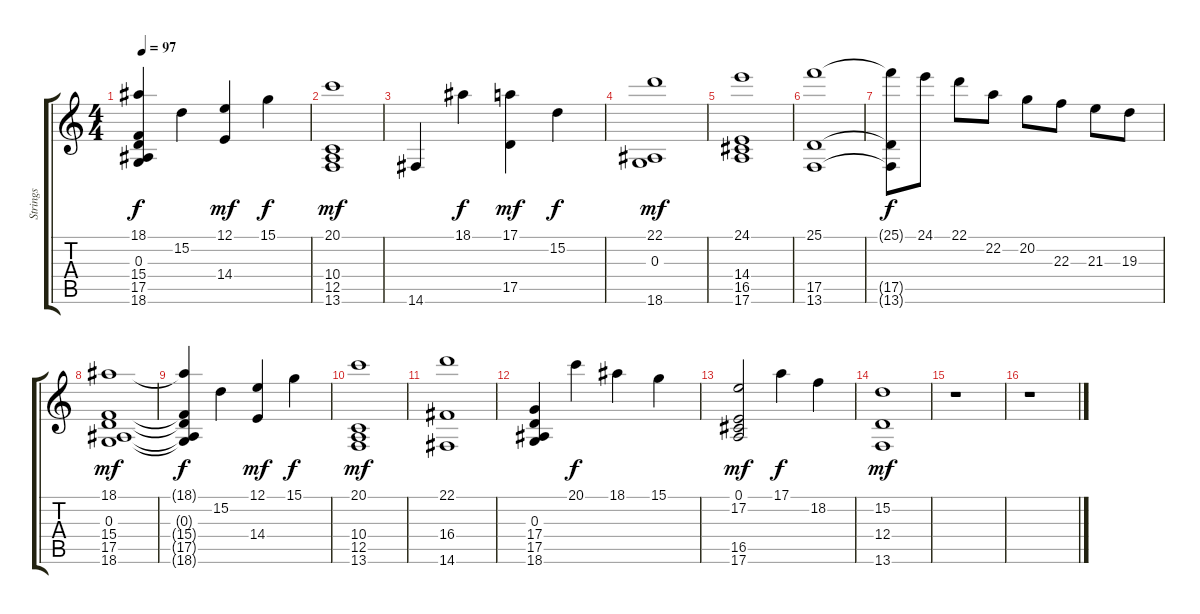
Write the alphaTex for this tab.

\track ("Strings" "Strings") {instrument stringensemble1}
\staff {score tabs}
\tuning (E4 B3 G3 D3 A2 E2) {hide}
\ts (4 4)
\tempo 97
\clef g2
\ks c
(18.1{t} 0.3{t} 15.4{t} 17.5{t} 18.6{t}).4{dy f} 15.2.4 (12.1 14.4).4{dy mf} 15.1.4{dy f} |
(20.1 10.4 12.5 13.6).1{dy mf} |
14.6.4 18.1.4{dy f} (17.1 17.5).4{dy mf} 15.2.4{dy f} |
(22.1 0.3 18.6).1{dy mf} |
(24.1 14.4 16.5 17.6).1 |
(25.1 17.5 13.6).1 |
(25.1{t} 17.5{t} 13.6{t}).8{dy f} 24.1.8 22.1.8 22.2.8 20.2.8 22.3.8 21.3.8 19.3.8 |
(18.1 0.3 15.4 17.5 18.6).1{dy mf} |
(18.1{t} 0.3{t} 15.4{t} 17.5{t} 18.6{t}).4{dy f} 15.2.4 (12.1 14.4).4{dy mf} 15.1.4{dy f} |
(20.1 10.4 12.5 13.6).1{dy mf} |
(22.1 16.4 14.6).1 |
(0.3 17.4 17.5 18.6).4 20.1.4{dy f} 18.1.4 15.1.4 |
(0.1 17.2 16.5 17.6).2{dy mf} 17.1.4{dy f} 18.2.4 |
(15.2 12.4 13.6).1{dy mf} |
r.1 |
r.1
